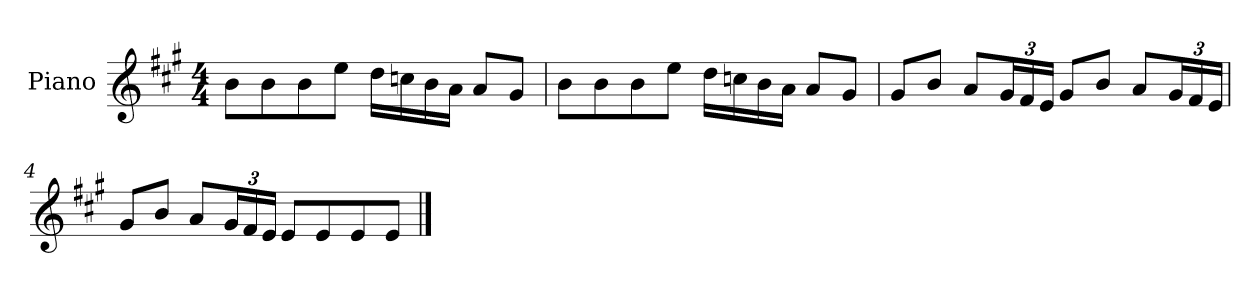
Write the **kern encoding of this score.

**kern
*part1
*staff1
*I"Piano
*I'P-no
*clefG2
*k[f#c#g#]
*M4/4
*MM90
=1
8b\L
8b\
8b\
8ee\J
16dd\LL
16ccn\
16b\
16a\JJ
8a/L
8g#/J
=2
8b\L
8b\
8b\
8ee\J
16dd\LL
16ccn\
16b\
16a\JJ
8a/L
8g#/J
=3
8g#/L
8b/J
8a/L
*Xbrackettup
24g#/L
24f#/
24e/JJ
8g#/L
8b/J
8a/L
24g#/L
24f#/
24e/JJ
!!LO:LB:g=z
=4
8g#/L
8b/J
8a/L
24g#/L
24f#/
24e/JJ
8e/L
8e/
8e/
8e/J
==
*-
